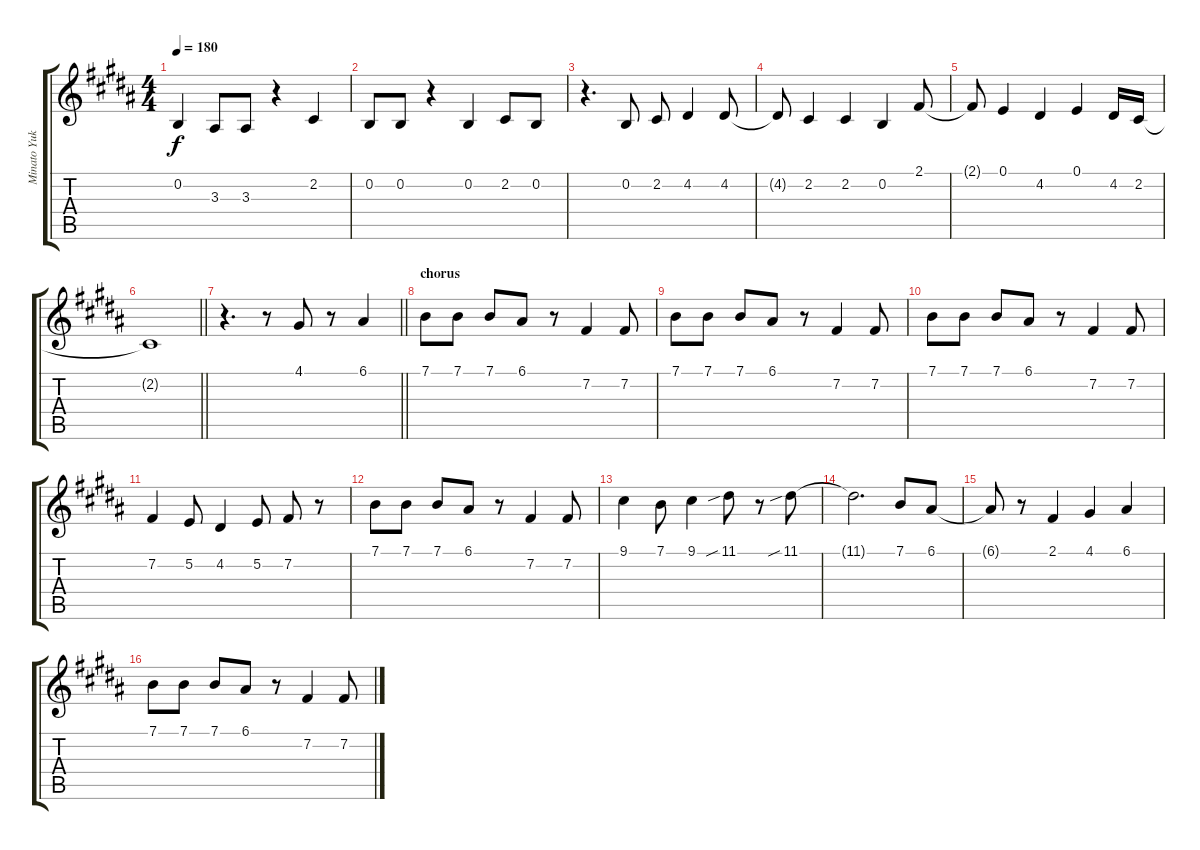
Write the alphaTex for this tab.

\track ("Minato Yukina" "Minato Yuk") {instrument clarinet}
\staff {score tabs}
\tuning (E4 B3 G3 D3 A2 E2) {hide}
\ts (4 4)
\tempo 180
\clef g2
\ks b
0.2.4{dy f} 3.3.8 3.3.8 r.4 2.2.4 |
0.2.8 0.2.8 r.4 0.2.4 2.2.8 0.2.8 |
r.4{d} 0.2.8 2.2.8 4.2.4 4.2.8 |
4.2{t}.8 2.2.4 2.2.4 0.2.4 2.1.8 |
2.1{t}.8 0.1.4 4.2.4 0.1.4 4.2.16 2.2.16 |
\barLineRight lightlight
2.2{t}.1 |
\barLineRight lightlight
r.4{d} r.8 4.1.8 r.8 6.1.4 |
\section ("" "chorus")
7.1.8 7.1.8 7.1.8 6.1.8 r.8 7.2.4 7.2.8 |
7.1.8 7.1.8 7.1.8 6.1.8 r.8 7.2.4 7.2.8 |
7.1.8 7.1.8 7.1.8 6.1.8 r.8 7.2.4 7.2.8 |
7.2.4 5.2.8 4.2.4 5.2.8 7.2.8 r.8 |
7.1.8 7.1.8 7.1.8 6.1.8 r.8 7.2.4 7.2.8 |
9.1.4 7.1.8 9.1.4 11.1{sib}.8 r.8 11.1{sib}.8 |
11.1{t}.2{d} 7.1.8 6.1.8 |
6.1{t}.8 r.8 2.1.4 4.1.4 6.1.4 |
7.1.8 7.1.8 7.1.8 6.1.8 r.8 7.2.4 7.2.8
